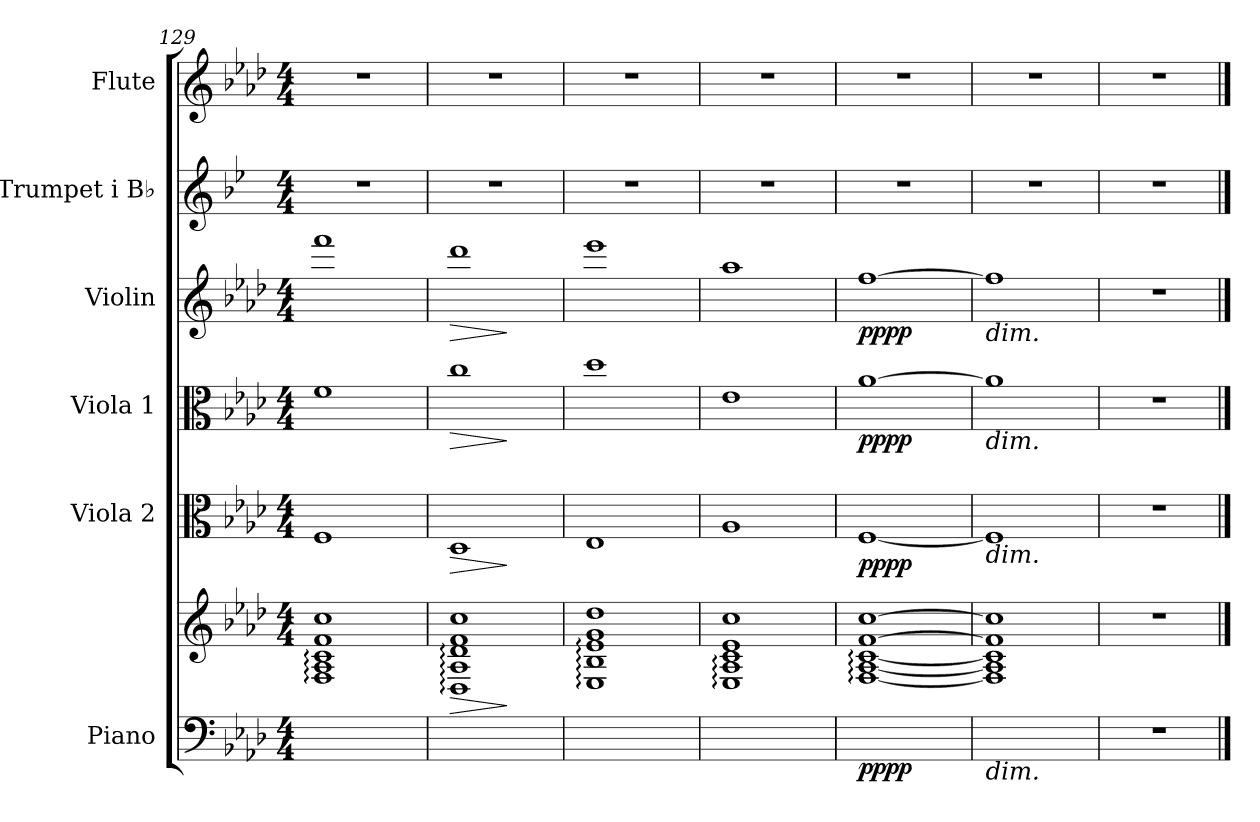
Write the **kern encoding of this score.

**kern	**kern	**dynam	**kern	**dynam	**kern	**dynam	**kern	**dynam	**kern	**kern
*part6	*part6	*part6	*part5	*part5	*part4	*part4	*part3	*part3	*part2	*part1
*staff7	*staff6	*staff6/7	*staff5	*staff5	*staff4	*staff4	*staff3	*staff3	*staff2	*staff1
*I"Piano	*	*	*I"Viola 2	*	*I"Viola 1	*	*I"Violin	*	*I"Trumpet i B♭	*I"Flute
*I'Pno.	*	*	*I'Vla. 2	*	*I'Vla. 1	*	*I'Vln.	*	*	*I'Fl.
*clefF4	*clefG2	*	*clefC3	*	*clefC3	*	*clefG2	*	*clefG2	*clefG2
*	*	*	*	*	*	*	*	*	*ITrd1c2	*
*k[b-e-a-d-]	*k[b-e-a-d-]	*	*k[b-e-a-d-]	*	*k[b-e-a-d-]	*	*k[b-e-a-d-]	*	*k[b-e-a-d-]	*k[b-e-a-d-]
*M4/4	*M4/4	*	*M4/4	*	*M4/4	*	*M4/4	*	*M4/4	*M4/4
=129	=129	=129	=129	=129	=129	=129	=129	=129	=129	=129
*	*^	*	*	*	*	*	*	*	*	*
1ryy	1f 1cc	1F: 1A-: 1c:	.	1F	.	1f	.	1fff	.	1r	1r
=130	=130	=130	=130	=130	=130	=130	=130	=130	=130	=130	=130
!	!	!	!LO:HP:b	!	!LO:HP:b	!	!LO:HP:b	!	!LO:HP:b	!	!
1ryy	1f 1cc	1D-: 1A-: 1d-:	>	1D-	>	1cc	>	1ddd-	>	1r	1r
*	*v	*v	*	*	*	*	*	*	*	*	*
.	.	]	.	]	.	]	.	]	.	.
=131	=131	=131	=131	=131	=131	=131	=131	=131	=131	=131
*	*^	*	*	*	*	*	*	*	*	*
1ryy	1g 1dd-	1E-: 1B-: 1e-:	.	1E-	.	1dd-	.	1eee-	.	1r	1r
=132	=132	=132	=132	=132	=132	=132	=132	=132	=132	=132	=132
1ryy	1e- 1cc	1E-: 1A-: 1c:	.	1A-	.	1e-	.	1aa-	.	1r	1r
=133	=133	=133	=133	=133	=133	=133	=133	=133	=133	=133	=133
!	!	!	!LO:DY:b=2	!	!LO:DY:b	!	!LO:DY:b	!	!LO:DY:b	!	!
1ryy	[1f [1cc	[1F: [1A-: [1c:	pppp	[1F	pppp	[1a-	pppp	[1ff	pppp	1r	1r
=134	=134	=134	=134	=134	=134	=134	=134	=134	=134	=134	=134
!	!	!	!	!	!	!	!	!LO:TX:b:i:t=dim.	!	!	!
!	!	!	!	!	!	!LO:TX:b:i:t=dim.	!	!	!	!	!
!	!	!	!	!LO:TX:b:i:t=dim.	!	!	!	!	!	!	!
!LO:TX:b:i:t=dim.	!	!	!	!	!	!	!	!	!	!	!
1ryy	1f] 1cc]	1F] 1A-] 1c]	.	1F]	.	1a-]	.	1ff]	.	1r	1r
*	*v	*v	*	*	*	*	*	*	*	*	*
=135	=135	=135	=135	=135	=135	=135	=135	=135	=135	=135
1r	1r	.	1r	.	1r	.	1r	.	1r	1r
==	==	==	==	==	==	==	==	==	==	==
*-	*-	*-	*-	*-	*-	*-	*-	*-	*-	*-
